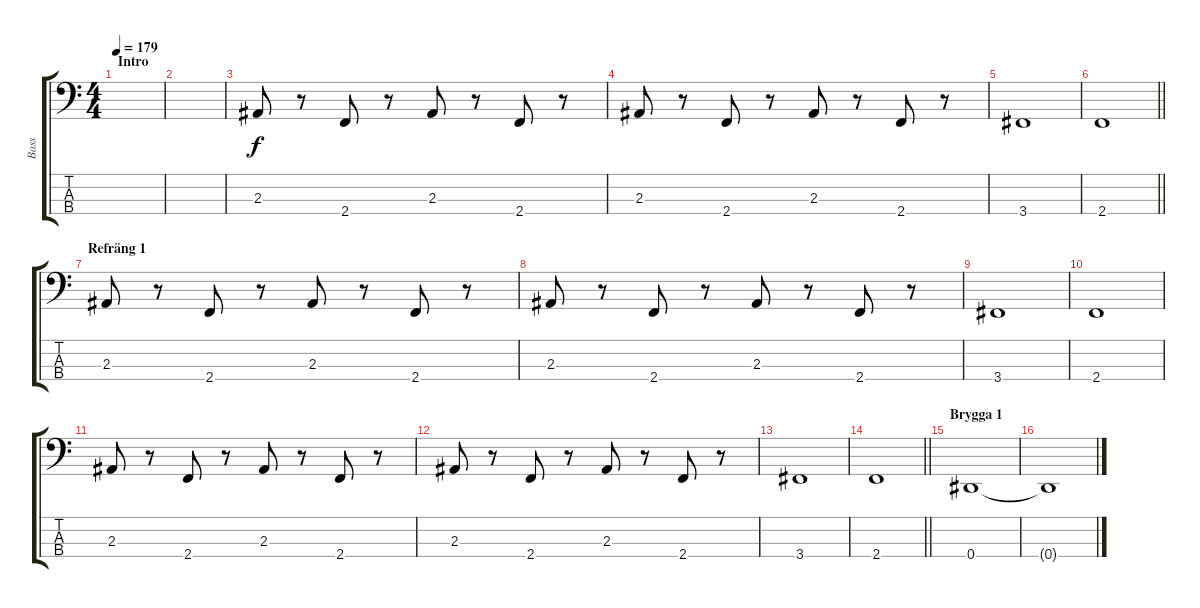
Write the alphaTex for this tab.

\track ("Bass" "Bass") {instrument electricbassfinger}
\staff {score tabs}
\tuning (Gb2 Db2 Ab1 Eb1) {hide}
\ts (4 4)
\section ("" "Intro")
\tempo 179
\clef f4
\ks c
|
|
2.3.8 r.8 2.4.8 r.8 2.3.8 r.8 2.4.8 r.8 |
2.3.8 r.8 2.4.8 r.8 2.3.8 r.8 2.4.8 r.8 |
3.4.1 |
\barLineRight lightlight
2.4.1 |
\section ("" "Refräng 1")
2.3.8 r.8 2.4.8 r.8 2.3.8 r.8 2.4.8 r.8 |
2.3.8 r.8 2.4.8 r.8 2.3.8 r.8 2.4.8 r.8 |
3.4.1 |
2.4.1 |
2.3.8 r.8 2.4.8 r.8 2.3.8 r.8 2.4.8 r.8 |
2.3.8 r.8 2.4.8 r.8 2.3.8 r.8 2.4.8 r.8 |
3.4.1 |
\barLineRight lightlight
2.4.1 |
\section ("" "Brygga 1")
0.4.1 |
0.4{t}.1
